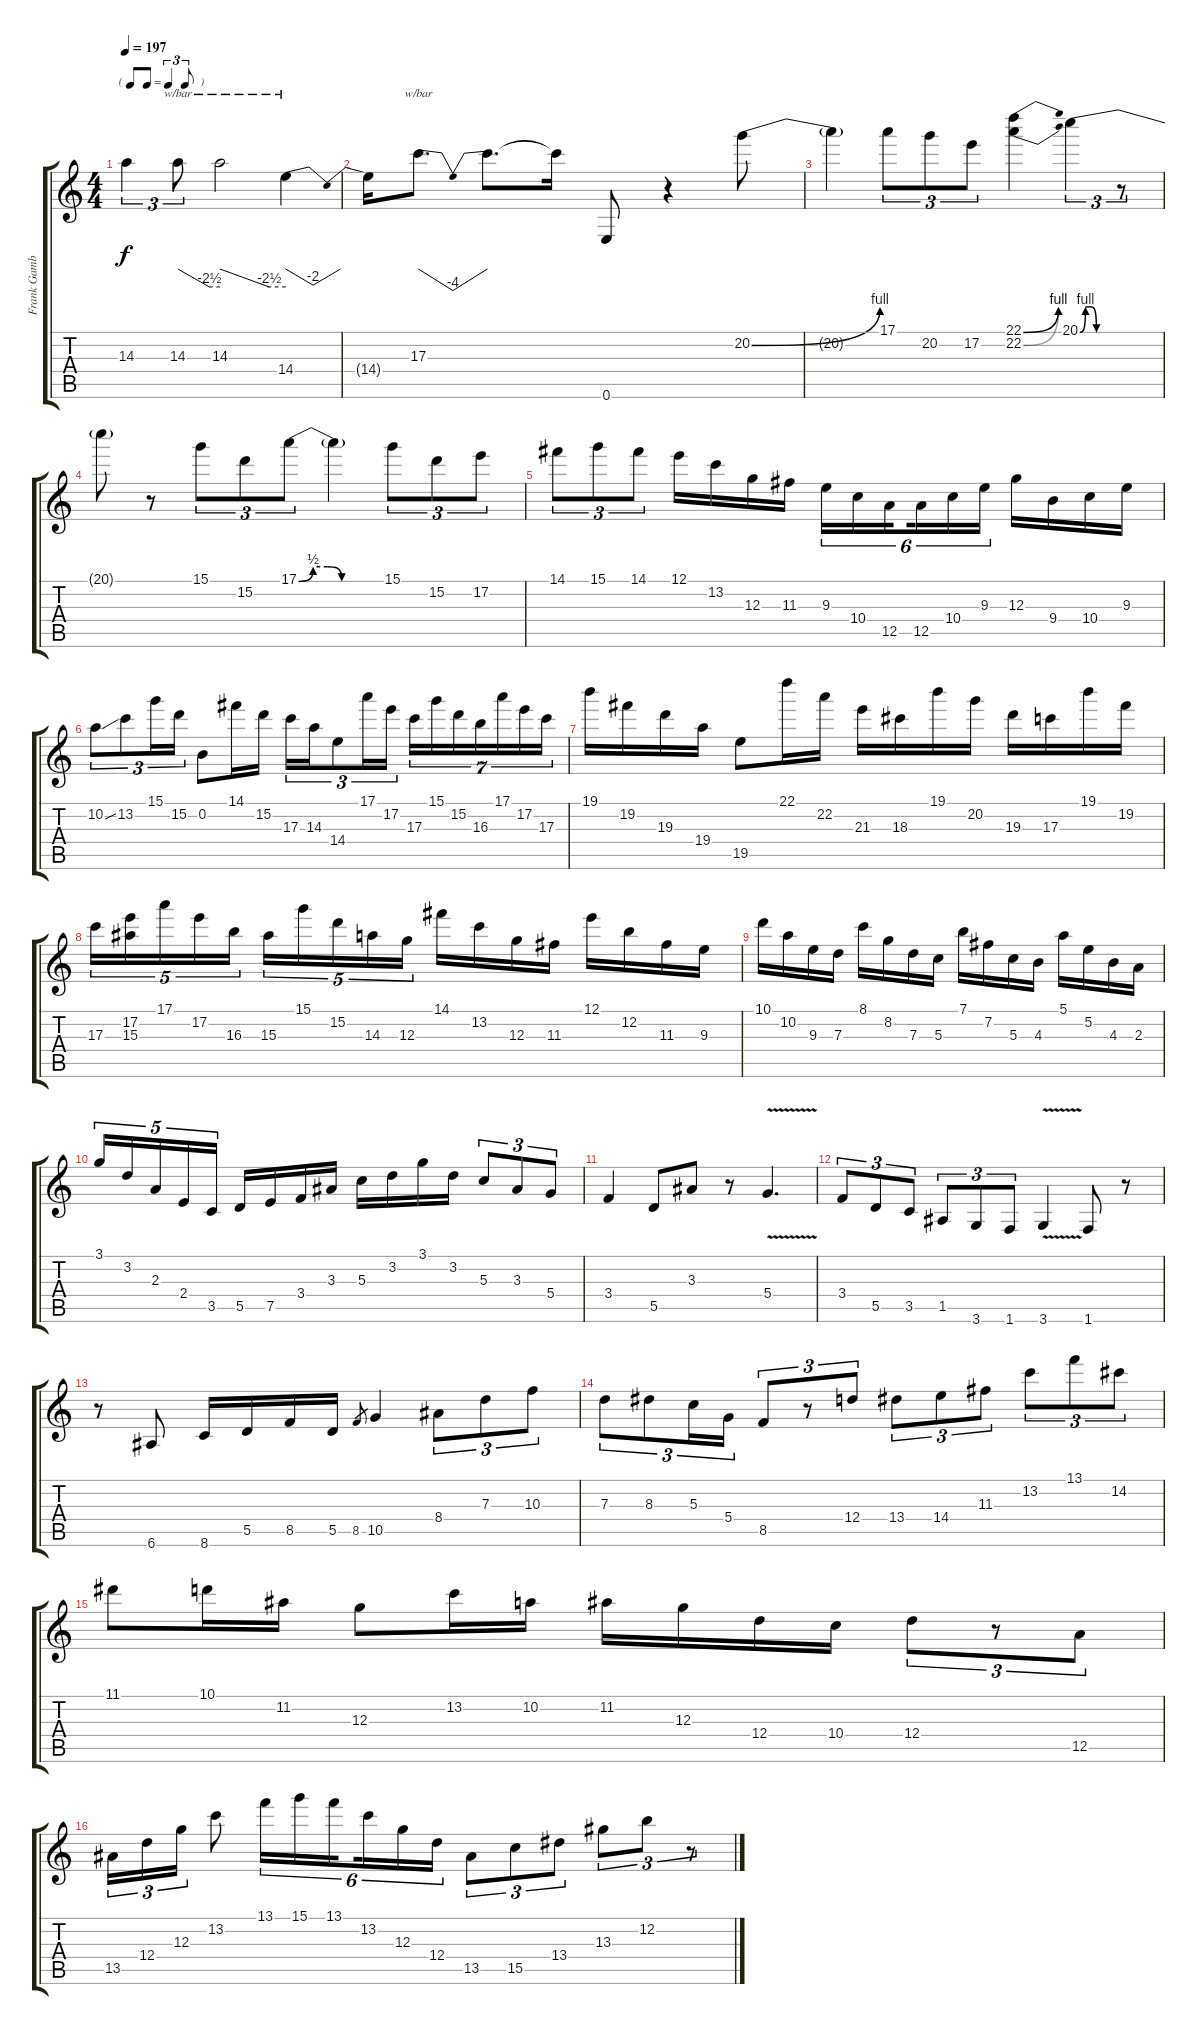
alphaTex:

\track ("Frank Gambale Lead" "Frank Gamb") {instrument overdrivenguitar}
\staff {score tabs}
\tuning (E4 B3 G3 D3 A2 E2) {hide}
\ts (4 4)
\tf triplet8th
\tempo 197
\clef g2
\ks c
14.3{t}.4{tu (3 2) dy f} 14.3.8{tu (3 2) tbe (custom default 0 0 45 -10 60 -10)} 14.3.2{tbe (custom default 0 0 45 -10 60 -10)} 14.4.4{tbe (dip default 0 0 30 -8 60 0)} |
14.4{t}.16 17.3.8{d tbe (dip default 0 0 30 -16 60 0)} 17.3{t}.8{d} 17.3{t}.16 0.6.8 r.4 20.2{be (bend 0 0 60 4)}.8 |
20.2{t}.4 17.1.8{tu (3 2)} 20.2.8{tu (3 2)} 17.2.8{tu (3 2)} (22.1{be (bend 0 0 60 4)} 22.2{be (bend 0 0 60 4)}).4 20.1{be (custom 0 0 10 4 20 4 30 0 60 0)}.4{tu (3 2)} r.8{tu (3 2)} |
20.1{t}.8 r.8 15.1.8{tu (3 2)} 15.2.8{tu (3 2)} 17.1{be (custom 0 0 10 2 20 2 30 0 60 0)}.8{tu (3 2)} 17.1{t}.4 15.1.8{tu (3 2)} 15.2.8{tu (3 2)} 17.2.8{tu (3 2)} |
14.1.8{tu (3 2)} 15.1.8{tu (3 2)} 14.1.8{tu (3 2)} 12.1.16 13.2.16 12.3.16 11.3.16 9.3.16{tu (6 4)} 10.4.16{tu (6 4)} 12.5.16{tu (6 4) beam splitsecondary} 12.5.16{tu (6 4)} 10.4.16{tu (6 4)} 9.3.16{tu (6 4)} 12.3.16 9.4.16 10.4.16 9.3.16 |
10.2{ss}.8{tu (3 2)} 13.2.8{tu (3 2)} 15.1.16{tu (3 2)} 15.2.16{tu (3 2)} 0.2.8 14.1.16 15.2.16 17.3.16{tu (3 2)} 14.3.16{tu (3 2)} 14.4.8{tu (3 2)} 17.1.16{tu (3 2)} 17.2.16{tu (3 2)} 17.3.16{tu (7 4)} 15.1.16{tu (7 4)} 15.2.16{tu (7 4)} 16.3.16{tu (7 4)} 17.1.16{tu (7 4)} 17.2.16{tu (7 4)} 17.3.16{tu (7 4)} |
19.1.16 19.2.16 19.3.16 19.4.16 19.5.8 22.1.16 22.2.16 21.3.16 18.3.16 19.1.16 20.2.16 19.3.16 17.3.16 19.1.16 19.2.16 |
17.3.16{tu (5 4)} (17.2 15.3).16{tu (5 4)} 17.1.16{tu (5 4)} 17.2.16{tu (5 4)} 16.3.16{tu (5 4)} 15.3.16{tu (5 4)} 15.1.16{tu (5 4)} 15.2.16{tu (5 4)} 14.3.16{tu (5 4)} 12.3.16{tu (5 4)} 14.1.16 13.2.16 12.3.16 11.3.16 12.1.16 12.2.16 11.3.16 9.3.16 |
10.1.16 10.2.16 9.3.16 7.3.16 8.1.16 8.2.16 7.3.16 5.3.16 7.1.16 7.2.16 5.3.16 4.3.16 5.1.16 5.2.16 4.3.16 2.3.16 |
3.1.16{tu (5 4)} 3.2.16{tu (5 4)} 2.3.16{tu (5 4)} 2.4.16{tu (5 4)} 3.5.16{tu (5 4)} 5.5.16 7.5.16 3.4.16 3.3.16 5.3.16 3.2.16 3.1.16 3.2.16 5.3.8{tu (3 2)} 3.3.8{tu (3 2)} 5.4.8{tu (3 2)} |
3.4.4 5.5.8 3.3.8 r.8 5.4{v}.4{d} |
3.4.8{tu (3 2)} 5.5.8{tu (3 2)} 3.5.8{tu (3 2)} 1.5.8{tu (3 2)} 3.6.8{tu (3 2)} 1.6.8{tu (3 2)} 3.6{v}.4 1.6.8 r.8 |
r.8 6.6.8 8.6.16 5.5.16 8.5.16 5.5.16 8.5.8{gr} 10.5.4 8.4.8{tu (3 2)} 7.3.8{tu (3 2)} 10.3.8{tu (3 2)} |
7.3.8{tu (3 2)} 8.3.8{tu (3 2)} 5.3.16{tu (3 2)} 5.4.16{tu (3 2)} 8.5.8{tu (3 2)} r.8{tu (3 2)} 12.4.8{tu (3 2)} 13.4.8{tu (3 2)} 14.4.8{tu (3 2)} 11.3.8{tu (3 2)} 13.2.8{tu (3 2)} 13.1.8{tu (3 2)} 14.2.8{tu (3 2)} |
11.1.8 10.1.16 11.2.16 12.3.8 13.2.16 10.2.16 11.2.16 12.3.16 12.4.16 10.4.16 12.4.8{tu (3 2)} r.8{tu (3 2)} 12.5.8{tu (3 2)} |
13.5.16{tu (3 2)} 12.4.16{tu (3 2)} 12.3.16{tu (3 2)} 13.2.8 13.1.16{tu (6 4)} 15.1.16{tu (6 4)} 13.1.16{tu (6 4) beam splitsecondary} 13.2.16{tu (6 4)} 12.3.16{tu (6 4)} 12.4.16{tu (6 4)} 13.5.8{tu (3 2)} 15.5.8{tu (3 2)} 13.4.8{tu (3 2)} 13.3.8{tu (3 2)} 12.2.8{tu (3 2)} r.8{tu (3 2)}
